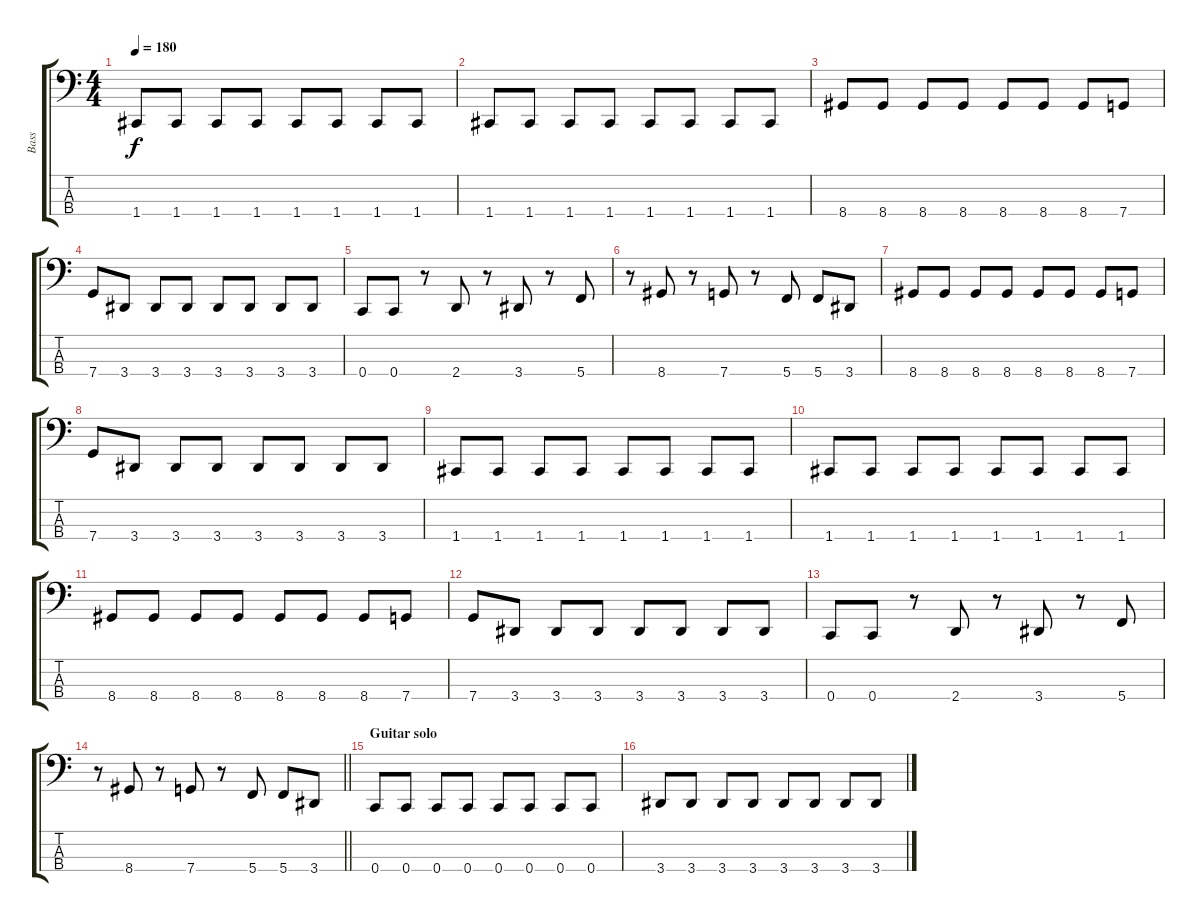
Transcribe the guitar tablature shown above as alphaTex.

\track ("Bass" "Bass") {instrument electricbasspick}
\staff {score tabs}
\tuning (F2 C2 G1 C1) {hide}
\ts (4 4)
\tempo 180
\clef f4
\ks c
1.4.8{dy f} 1.4.8 1.4.8 1.4.8 1.4.8 1.4.8 1.4.8 1.4.8 |
1.4.8 1.4.8 1.4.8 1.4.8 1.4.8 1.4.8 1.4.8 1.4.8 |
8.4.8 8.4.8 8.4.8 8.4.8 8.4.8 8.4.8 8.4.8 7.4.8 |
7.4.8 3.4.8 3.4.8 3.4.8 3.4.8 3.4.8 3.4.8 3.4.8 |
0.4.8 0.4.8 r.8 2.4.8 r.8 3.4.8 r.8 5.4.8 |
r.8 8.4.8 r.8 7.4.8 r.8 5.4.8 5.4.8 3.4.8 |
8.4.8 8.4.8 8.4.8 8.4.8 8.4.8 8.4.8 8.4.8 7.4.8 |
7.4.8 3.4.8 3.4.8 3.4.8 3.4.8 3.4.8 3.4.8 3.4.8 |
1.4.8 1.4.8 1.4.8 1.4.8 1.4.8 1.4.8 1.4.8 1.4.8 |
1.4.8 1.4.8 1.4.8 1.4.8 1.4.8 1.4.8 1.4.8 1.4.8 |
8.4.8 8.4.8 8.4.8 8.4.8 8.4.8 8.4.8 8.4.8 7.4.8 |
7.4.8 3.4.8 3.4.8 3.4.8 3.4.8 3.4.8 3.4.8 3.4.8 |
0.4.8 0.4.8 r.8 2.4.8 r.8 3.4.8 r.8 5.4.8 |
\barLineRight lightlight
r.8 8.4.8 r.8 7.4.8 r.8 5.4.8 5.4.8 3.4.8 |
\section ("" "Guitar solo")
0.4.8 0.4.8 0.4.8 0.4.8 0.4.8 0.4.8 0.4.8 0.4.8 |
3.4.8 3.4.8 3.4.8 3.4.8 3.4.8 3.4.8 3.4.8 3.4.8
